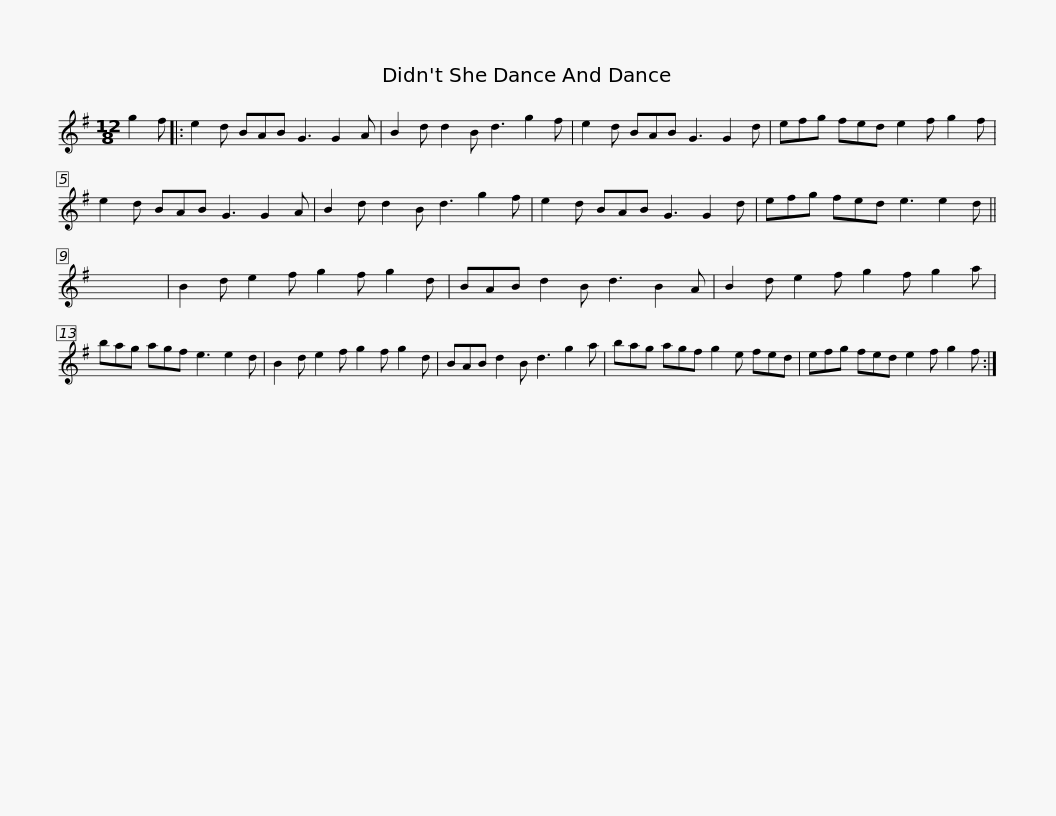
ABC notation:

X:1
L:1/8
M:12/8
I:linebreak $
K:G
V:1 treble
V:1
 g2 f |: e2 d BAB G3 G2 A | B2 d d2 B d3 g2 f | e2 d BAB G3 G2 d | efg fed e2 f g2 f |$ %5
 e2 d BAB G3 G2 A | B2 d d2 B d3 g2 f | e2 d BAB G3 G2 d | efg fed e3 e2 d || x12 |$ %10
 B2 d e2 f g2 f g2 d | BAB d2 B d3 B2 A | B2 d e2 f g2 f g2 a | bag agf e3 e2 d | B2 d e2 f g2 f g2 d |$ %15
 BAB d2 B d3 g2 a | bag agf g2 e fed | efg fed e2 f g2 f :| %18
